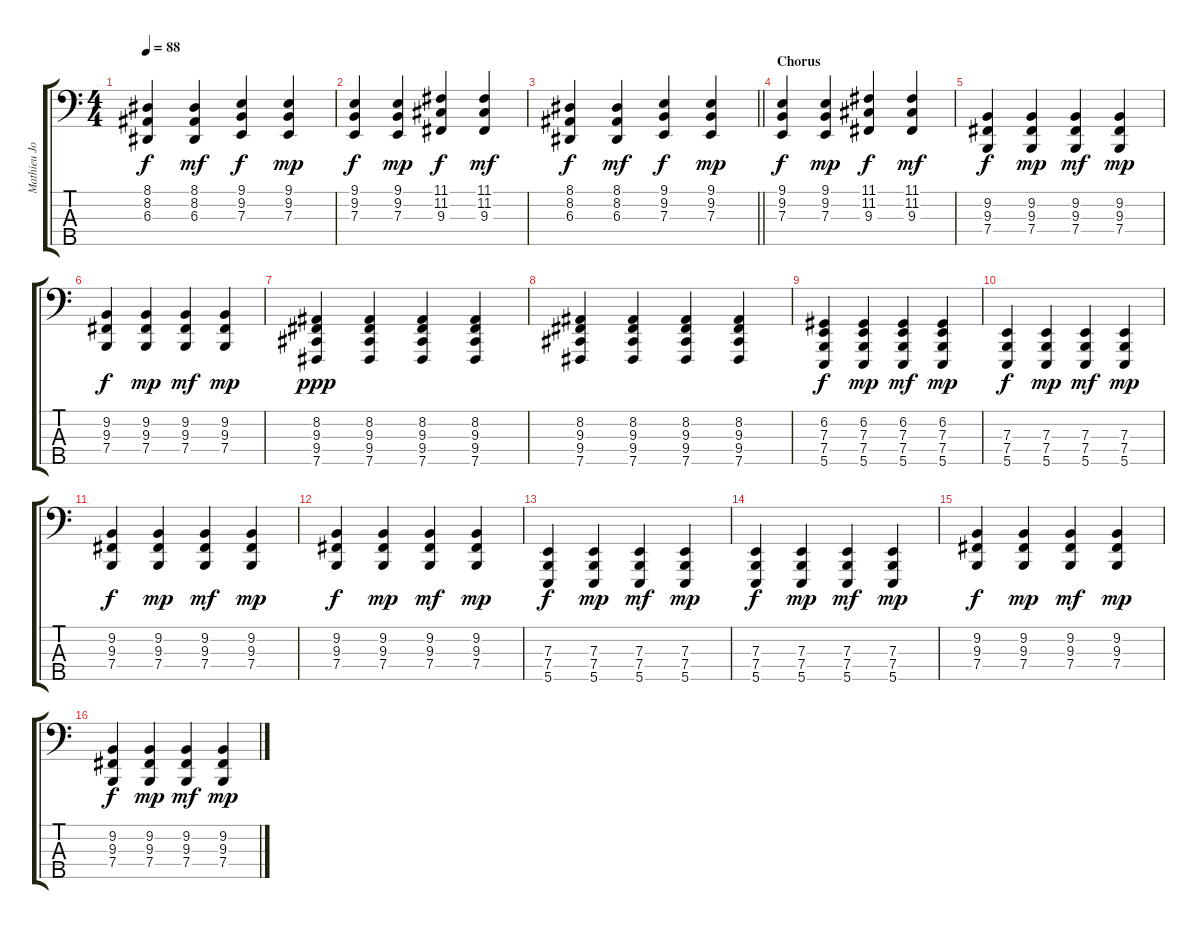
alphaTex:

\track ("Mathieu Joly" "Mathieu Jo") {instrument acousticgrandpiano}
\staff {score tabs}
\tuning (G2 D2 A1 E1 B0) {hide}
\ts (4 4)
\tempo 88
\clef f4
\ks c
(8.1 8.2 6.3).4{dy f} (8.1 8.2 6.3).4{dy mf} (9.1 9.2 7.3).4{dy f} (9.1 9.2 7.3).4{dy mp} |
(9.1 9.2 7.3).4{dy f} (9.1 9.2 7.3).4{dy mp} (11.1 11.2 9.3).4{dy f} (11.1 11.2 9.3).4{dy mf} |
\barLineRight lightlight
(8.1 8.2 6.3).4{dy f} (8.1 8.2 6.3).4{dy mf} (9.1 9.2 7.3).4{dy f} (9.1 9.2 7.3).4{dy mp} |
\section ("" "Chorus")
(9.1 9.2 7.3).4{dy f} (9.1 9.2 7.3).4{dy mp} (11.1 11.2 9.3).4{dy f} (11.1 11.2 9.3).4{dy mf} |
(9.2 9.3 7.4).4{dy f} (9.2 9.3 7.4).4{dy mp} (9.2 9.3 7.4).4{dy mf} (9.2 9.3 7.4).4{dy mp} |
(9.2 9.3 7.4).4{dy f} (9.2 9.3 7.4).4{dy mp} (9.2 9.3 7.4).4{dy mf} (9.2 9.3 7.4).4{dy mp} |
(8.2 9.3 9.4 7.5).4{dy ppp} (8.2 9.3 9.4 7.5).4 (8.2 9.3 9.4 7.5).4 (8.2 9.3 9.4 7.5).4 |
(8.2 9.3 9.4 7.5).4 (8.2 9.3 9.4 7.5).4 (8.2 9.3 9.4 7.5).4 (8.2 9.3 9.4 7.5).4 |
(6.2 7.3 7.4 5.5).4{dy f} (6.2 7.3 7.4 5.5).4{dy mp} (6.2 7.3 7.4 5.5).4{dy mf} (6.2 7.3 7.4 5.5).4{dy mp} |
(7.3 7.4 5.5).4{dy f} (7.3 7.4 5.5).4{dy mp} (7.3 7.4 5.5).4{dy mf} (7.3 7.4 5.5).4{dy mp} |
(9.2 9.3 7.4).4{dy f} (9.2 9.3 7.4).4{dy mp} (9.2 9.3 7.4).4{dy mf} (9.2 9.3 7.4).4{dy mp} |
(9.2 9.3 7.4).4{dy f} (9.2 9.3 7.4).4{dy mp} (9.2 9.3 7.4).4{dy mf} (9.2 9.3 7.4).4{dy mp} |
(7.3 7.4 5.5).4{dy f} (7.3 7.4 5.5).4{dy mp} (7.3 7.4 5.5).4{dy mf} (7.3 7.4 5.5).4{dy mp} |
(7.3 7.4 5.5).4{dy f} (7.3 7.4 5.5).4{dy mp} (7.3 7.4 5.5).4{dy mf} (7.3 7.4 5.5).4{dy mp} |
(9.2 9.3 7.4).4{dy f} (9.2 9.3 7.4).4{dy mp} (9.2 9.3 7.4).4{dy mf} (9.2 9.3 7.4).4{dy mp} |
(9.2 9.3 7.4).4{dy f} (9.2 9.3 7.4).4{dy mp} (9.2 9.3 7.4).4{dy mf} (9.2 9.3 7.4).4{dy mp}
